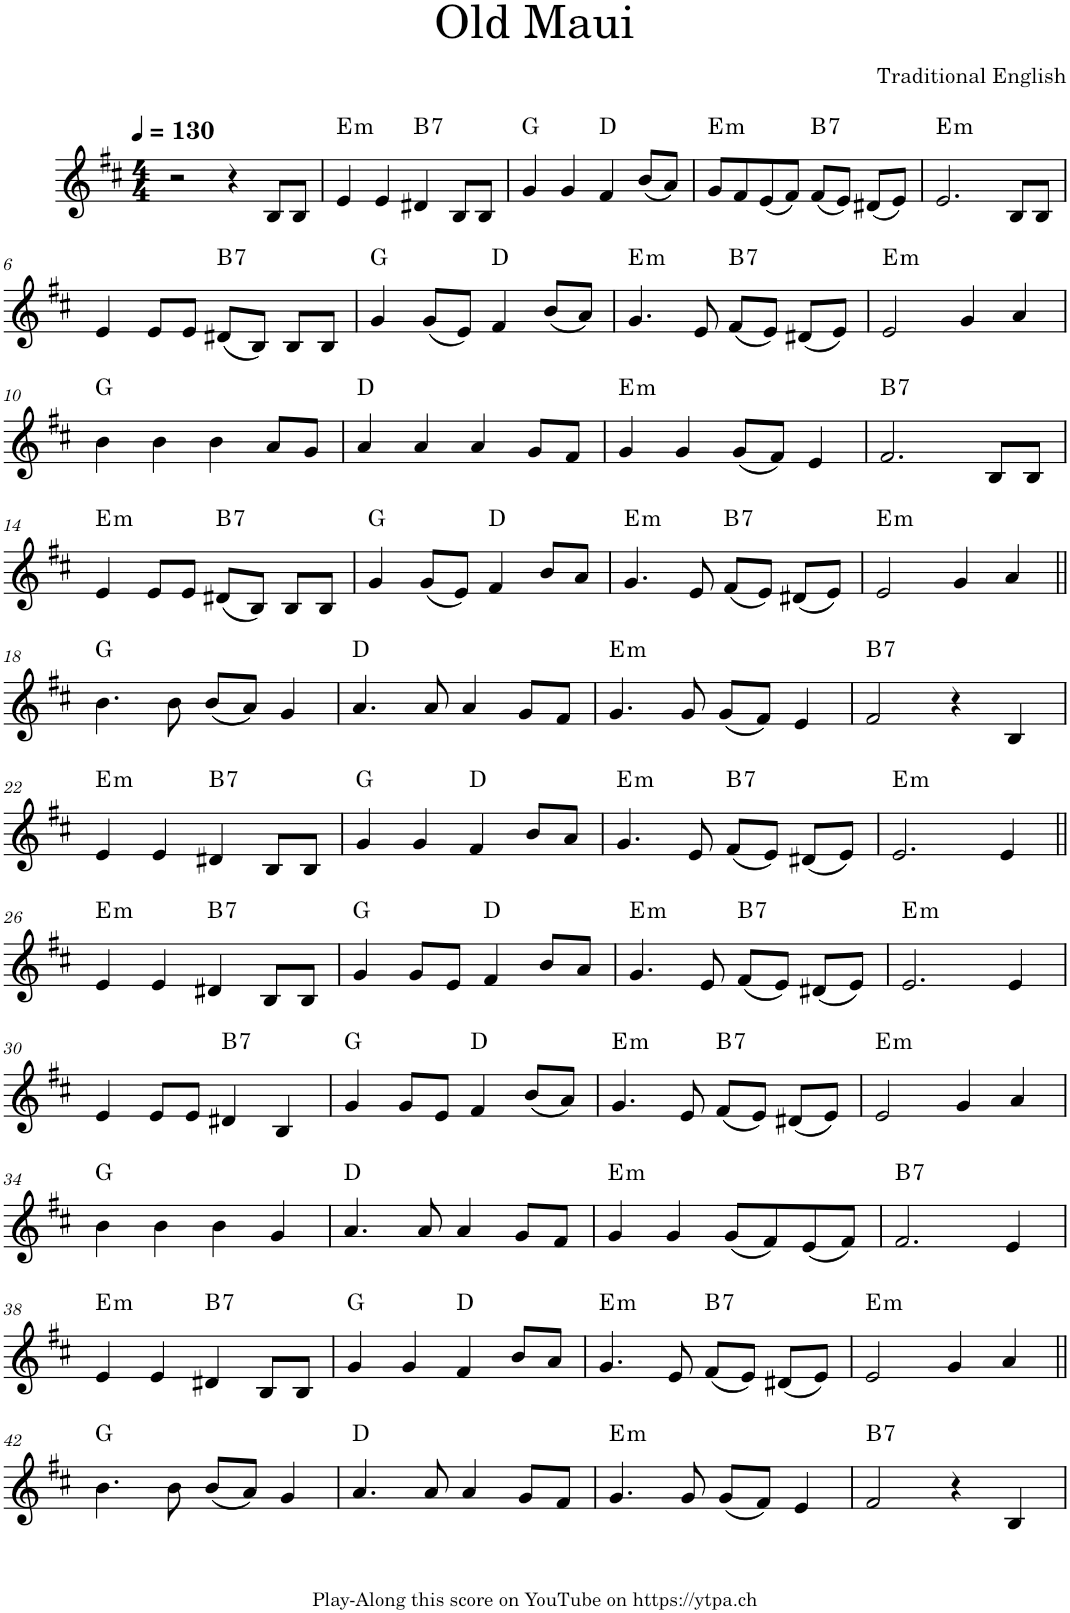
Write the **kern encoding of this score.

**kern	**harte
*part1	*part1
*staff1	*
*I"Piano	*
*I'Pno.	*
*clefG2	*
*k[f#c#]	*
*M4/4	*
*MM130	*
=1	=1
2r	.
4r	.
8B/L	.
8B/J	.
=2	=2
!	!LO:H:kt=m
4e/	E:min
4e/	.
!	!LO:H:kt=7
4d#X/	B:7
8B/L	.
8B/J	.
=3	=3
4g/	G:maj
4g/	.
4f#/	D:maj
(<8b/L	.
8a/J)	.
=4	=4
!	!LO:H:kt=m
8g/L	E:min
8f#/	.
(8e/	.
8f#/J)	.
!	!LO:H:kt=7
(8f#/L	B:7
8e/J)	.
(<8d#X/L	.
8e/J)	.
=5	=5
!	!LO:H:kt=m
2.e/	E:min
8B/L	.
8B/J	.
!!LO:LB:g=z
=6	=6
4e/	.
8e/L	.
8e/J	.
!	!LO:H:kt=7
(8d#X/L	B:7
8B/J)	.
8B/L	.
8B/J	.
=7	=7
4g/	G:maj
(8g/L	.
8e/J)	.
4f#/	D:maj
(<8b/L	.
8a/J)	.
=8	=8
!	!LO:H:kt=m
4.g/	E:min
8e/	.
!	!LO:H:kt=7
(8f#/L	B:7
8e/J)	.
(<8d#X/L	.
8e/J)	.
=9	=9
!	!LO:H:kt=m
2e/	E:min
4g/	.
4a/	.
!!LO:LB:g=z
=10	=10
4b\	G:maj
4b\	.
4b\	.
8a/L	.
8g/J	.
=11	=11
4a/	D:maj
4a/	.
4a/	.
8g/L	.
8f#/J	.
=12	=12
!	!LO:H:kt=m
4g/	E:min
4g/	.
(<8g/L	.
8f#/J)	.
4e/	.
=13	=13
!	!LO:H:kt=7
2.f#/	B:7
8B/L	.
8B/J	.
!!LO:LB:g=z
=14	=14
!	!LO:H:kt=m
4e/	E:min
8e/L	.
8e/J	.
!	!LO:H:kt=7
(8d#X/L	B:7
8B/J)	.
8B/L	.
8B/J	.
=15	=15
4g/	G:maj
(8g/L	.
8e/J)	.
4f#/	D:maj
8b/L	.
8a/J	.
=16	=16
!	!LO:H:kt=m
4.g/	E:min
8e/	.
!	!LO:H:kt=7
(<8f#/L	B:7
8e/J)	.
(<8d#X/L	.
8e/J)	.
=17	=17
!	!LO:H:kt=m
2e/	E:min
4g/	.
4a/	.
!!LO:LB:g=z
=18||	=18||
4.b\	G:maj
8b\	.
(<8b/L	.
8a/J)	.
4g/	.
=19	=19
4.a/	D:maj
8a/	.
4a/	.
8g/L	.
8f#/J	.
=20	=20
!	!LO:H:kt=m
4.g/	E:min
8g/	.
(<8g/L	.
8f#/J)	.
4e/	.
=21	=21
!	!LO:H:kt=7
2f#/	B:7
4r	.
4B/	.
!!LO:LB:g=z
=22	=22
!	!LO:H:kt=m
4e/	E:min
4e/	.
!	!LO:H:kt=7
4d#X/	B:7
8B/L	.
8B/J	.
=23	=23
4g/	G:maj
4g/	.
4f#/	D:maj
8b/L	.
8a/J	.
=24	=24
!	!LO:H:kt=m
4.g/	E:min
8e/	.
!	!LO:H:kt=7
(<8f#/L	B:7
8e/J)	.
(<8d#X/L	.
8e/J)	.
=25	=25
!	!LO:H:kt=m
2.e/	E:min
4e/	.
!!LO:LB:g=z
=26||	=26||
!	!LO:H:kt=m
4e/	E:min
4e/	.
!	!LO:H:kt=7
4d#X/	B:7
8B/L	.
8B/J	.
=27	=27
4g/	G:maj
8g/L	.
8e/J	.
4f#/	D:maj
8b/L	.
8a/J	.
=28	=28
!	!LO:H:kt=m
4.g/	E:min
8e/	.
!	!LO:H:kt=7
(8f#/L	B:7
8e/J)	.
(<8d#X/L	.
8e/J)	.
=29	=29
!	!LO:H:kt=m
2.e/	E:min
4e/	.
!!LO:LB:g=z
=30	=30
4e/	.
8e/L	.
8e/J	.
!	!LO:H:kt=7
4d#X/	B:7
4B/	.
=31	=31
4g/	G:maj
8g/L	.
8e/J	.
4f#/	D:maj
(<8b/L	.
8a/J)	.
=32	=32
!	!LO:H:kt=m
4.g/	E:min
8e/	.
!	!LO:H:kt=7
(8f#/L	B:7
8e/J)	.
(<8d#X/L	.
8e/J)	.
=33	=33
!	!LO:H:kt=m
2e/	E:min
4g/	.
4a/	.
!!LO:LB:g=z
=34	=34
4b\	G:maj
4b\	.
4b\	.
4g/	.
=35	=35
4.a/	D:maj
8a/	.
4a/	.
8g/L	.
8f#/J	.
=36	=36
!	!LO:H:kt=m
4g/	E:min
4g/	.
(<8g/L	.
8f#/)	.
(8e/	.
8f#/J)	.
=37	=37
!	!LO:H:kt=7
2.f#/	B:7
4e/	.
!!LO:LB:g=z
=38	=38
!	!LO:H:kt=m
4e/	E:min
4e/	.
!	!LO:H:kt=7
4d#X/	B:7
8B/L	.
8B/J	.
=39	=39
4g/	G:maj
4g/	.
4f#/	D:maj
8b/L	.
8a/J	.
=40	=40
!	!LO:H:kt=m
4.g/	E:min
8e/	.
!	!LO:H:kt=7
(<8f#/L	B:7
8e/J)	.
(<8d#X/L	.
8e/J)	.
=41	=41
!	!LO:H:kt=m
2e/	E:min
4g/	.
4a/	.
!!LO:LB:g=z
=42||	=42||
4.b\	G:maj
8b\	.
(<8b/L	.
8a/J)	.
4g/	.
=43	=43
4.a/	D:maj
8a/	.
4a/	.
8g/L	.
8f#/J	.
=44	=44
!	!LO:H:kt=m
4.g/	E:min
8g/	.
(<8g/L	.
8f#/J)	.
4e/	.
=45	=45
!	!LO:H:kt=7
2f#/	B:7
4r	.
4B/	.
=	=
*-	*-
